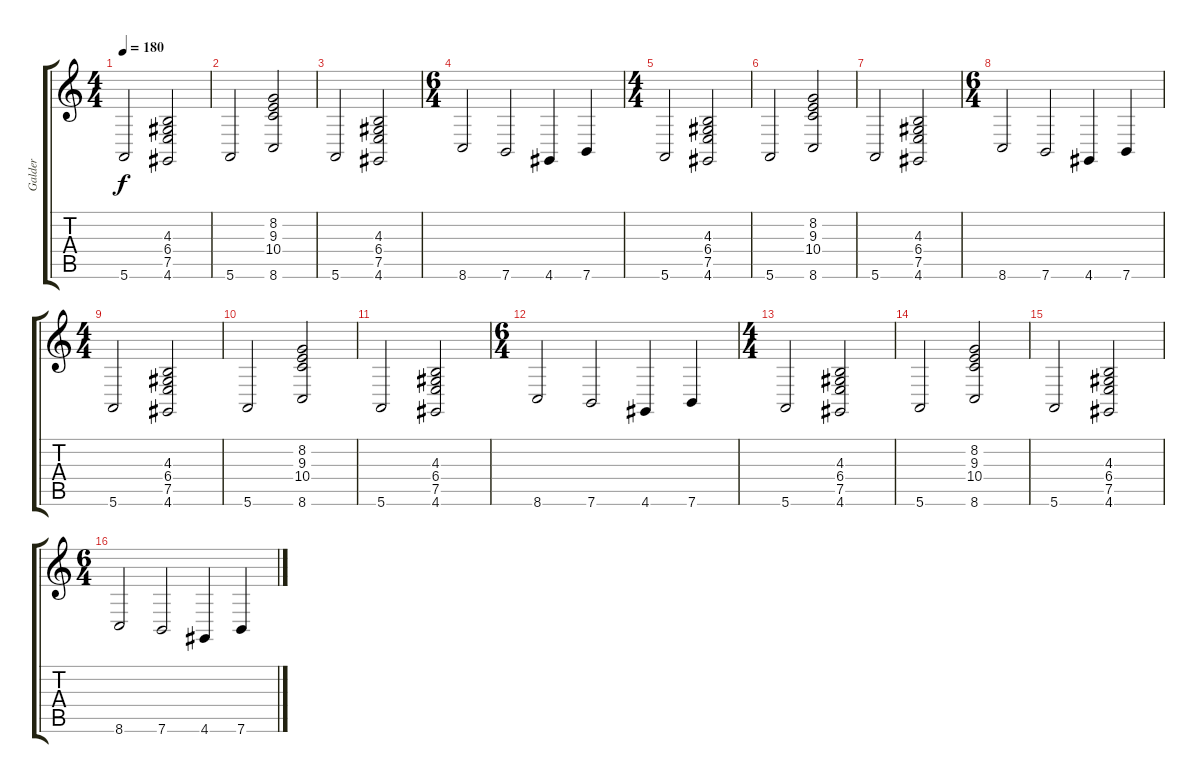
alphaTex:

\track ("Galder" "Galder") {instrument choiraahs}
\staff {score tabs}
\tuning (E4 B3 G3 D3 A2 E2) {hide}
\ts (4 4)
\tempo 180
\clef g2
\ks c
5.6.2{dy f} (4.3 6.4 7.5 4.6).2 |
5.6.2 (8.2 9.3 10.4 8.6).2 |
5.6.2 (4.3 6.4 7.5 4.6).2 |
\ts (6 4)
8.6.2 7.6.2 4.6.4 7.6.4 |
\ts (4 4)
5.6.2 (4.3 6.4 7.5 4.6).2 |
5.6.2 (8.2 9.3 10.4 8.6).2 |
5.6.2 (4.3 6.4 7.5 4.6).2 |
\ts (6 4)
8.6.2 7.6.2 4.6.4 7.6.4 |
\ts (4 4)
5.6.2 (4.3 6.4 7.5 4.6).2 |
5.6.2 (8.2 9.3 10.4 8.6).2 |
5.6.2 (4.3 6.4 7.5 4.6).2 |
\ts (6 4)
8.6.2 7.6.2 4.6.4 7.6.4 |
\ts (4 4)
5.6.2 (4.3 6.4 7.5 4.6).2 |
5.6.2 (8.2 9.3 10.4 8.6).2 |
5.6.2 (4.3 6.4 7.5 4.6).2 |
\ts (6 4)
8.6.2 7.6.2 4.6.4 7.6.4
